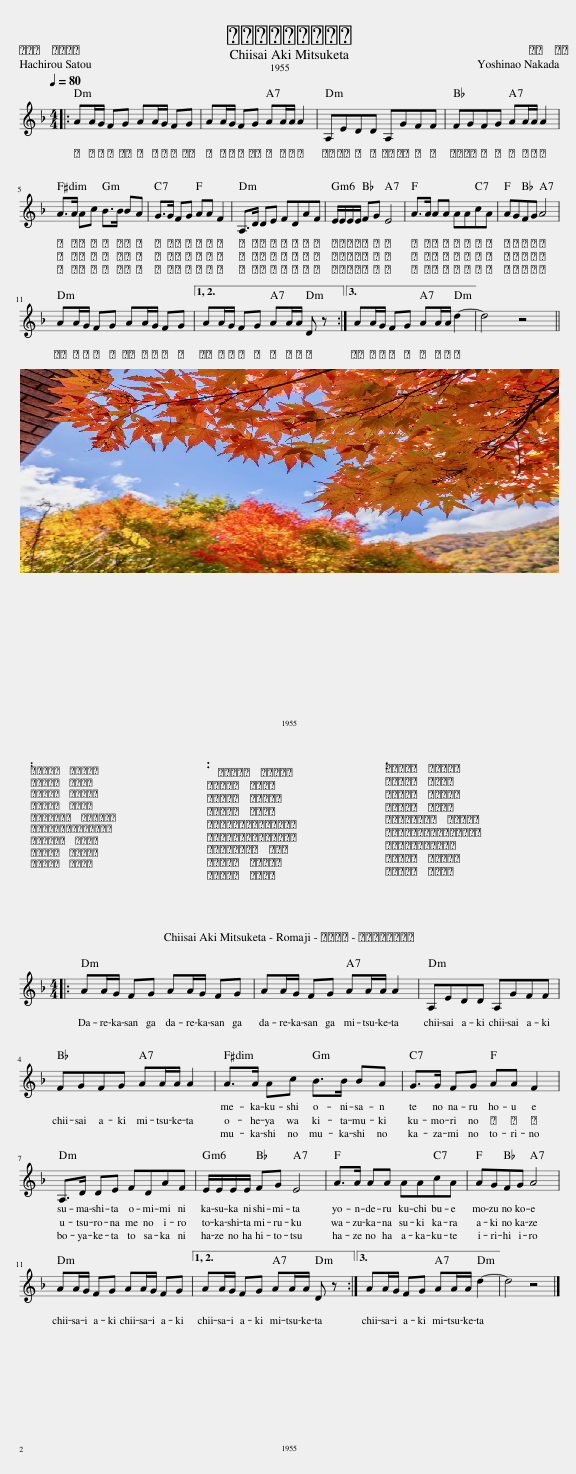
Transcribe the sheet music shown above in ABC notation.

X:1
L:1/8
Q:1/4=80
M:4/4
I:linebreak $
K:F
V:1 treble
V:1
|: AA/G/ FG AA/G/ FG | AA/G/ FG AA/A/ A2 | A,EDD A,GFF | FGFG AA/A/ A2 |$ A>A Ac B>B BA | %5
 G>G FG AA F2 | A,>D DE FDAF | E/E/E/E/ FG E4 | A>A AA AAcA | AGFG A4 |$ %10
 AA/G/ FG AA/G/ FG |1 AA/G/ FG AA/A/ D z :|2 AA/G/ FG AA/A/ d2- || d4 z4 |:$[M:4/4] AA/G/ FG AA/G/ FG | %15
 AA/G/ FG AA/A/ A2 | A,EDD A,GFF |$ FGFG AA/A/ A2 | A>A Ac B>B BA | G>G FG AA F2 |$ %20
 A,>D DE FDAF | E/E/E/E/ FG E4 | A>A AA AAcA | AGFG A4 |$ AA/G/ FG AA/G/ FG |1 %25
 AA/G/ FG AA/A/ D z :|3 AA/G/ FG AA/A/ d2- || d4 z4 |] %28
